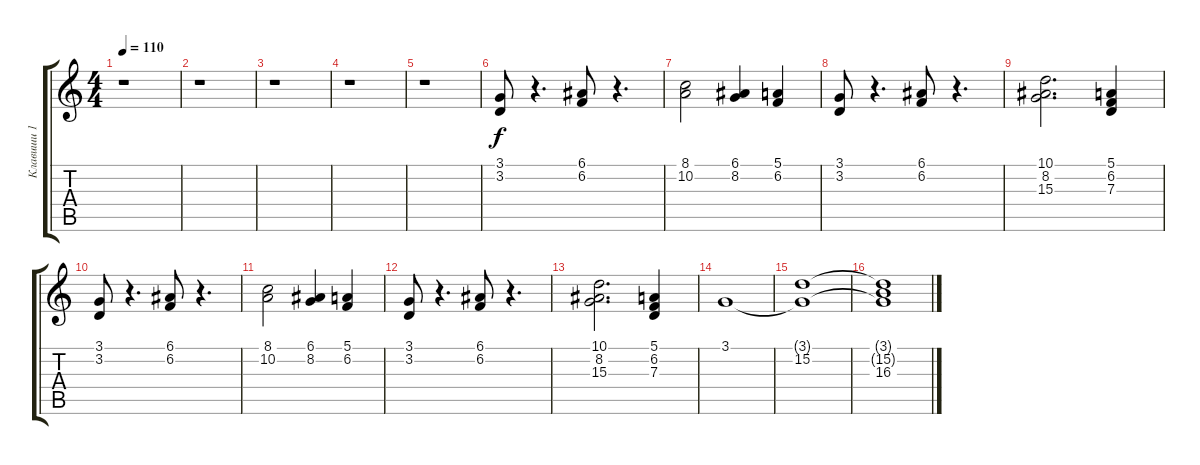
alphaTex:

\track ("Клавиши 1" "Клавиши 1") {instrument choiraahs}
\staff {score tabs}
\tuning (E4 B3 G3 D3 A2 E2) {hide}
\ts (4 4)
\tempo 110
\clef g2
\ks c
r.1{dy f} |
r.1 |
r.1 |
r.1 |
r.1 |
(3.1 3.2).8 r.4{d} (6.1 6.2).8 r.4{d} |
(8.1 10.2).2 (6.1 8.2).4 (5.1 6.2).4 |
(3.1 3.2).8 r.4{d} (6.1 6.2).8 r.4{d} |
(10.1 8.2 15.3).2{d} (5.1 6.2 7.3).4 |
(3.1 3.2).8 r.4{d} (6.1 6.2).8 r.4{d} |
(8.1 10.2).2 (6.1 8.2).4 (5.1 6.2).4 |
(3.1 3.2).8 r.4{d} (6.1 6.2).8 r.4{d} |
(10.1 8.2 15.3).2{d} (5.1 6.2 7.3).4 |
3.1.1 |
(3.1{t} 15.2).1 |
(3.1{t} 15.2{t} 16.3).1
